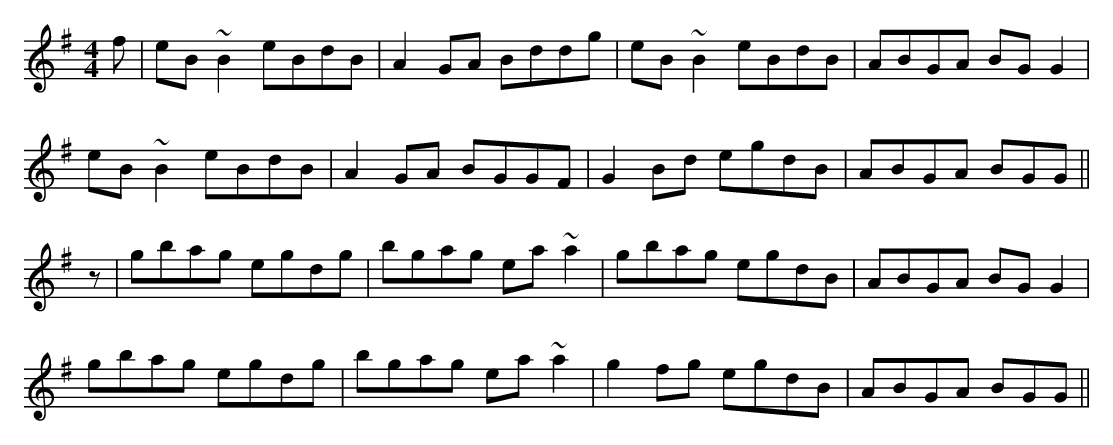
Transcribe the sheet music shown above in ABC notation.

X:1
M:4/4
K:Emin
f|eB~B2 eBdB|A2GA Bddg|eB~B2 eBdB|ABGA BGG2|
eB~B2 eBdB|A2GA BGGF|G2Bd egdB|ABGA BGG||
z|gbag egdg|bgag ea~a2|gbag egdB|ABGA BGG2|
gbag egdg|bgag ea~a2|g2fg egdB|ABGA BGG||
